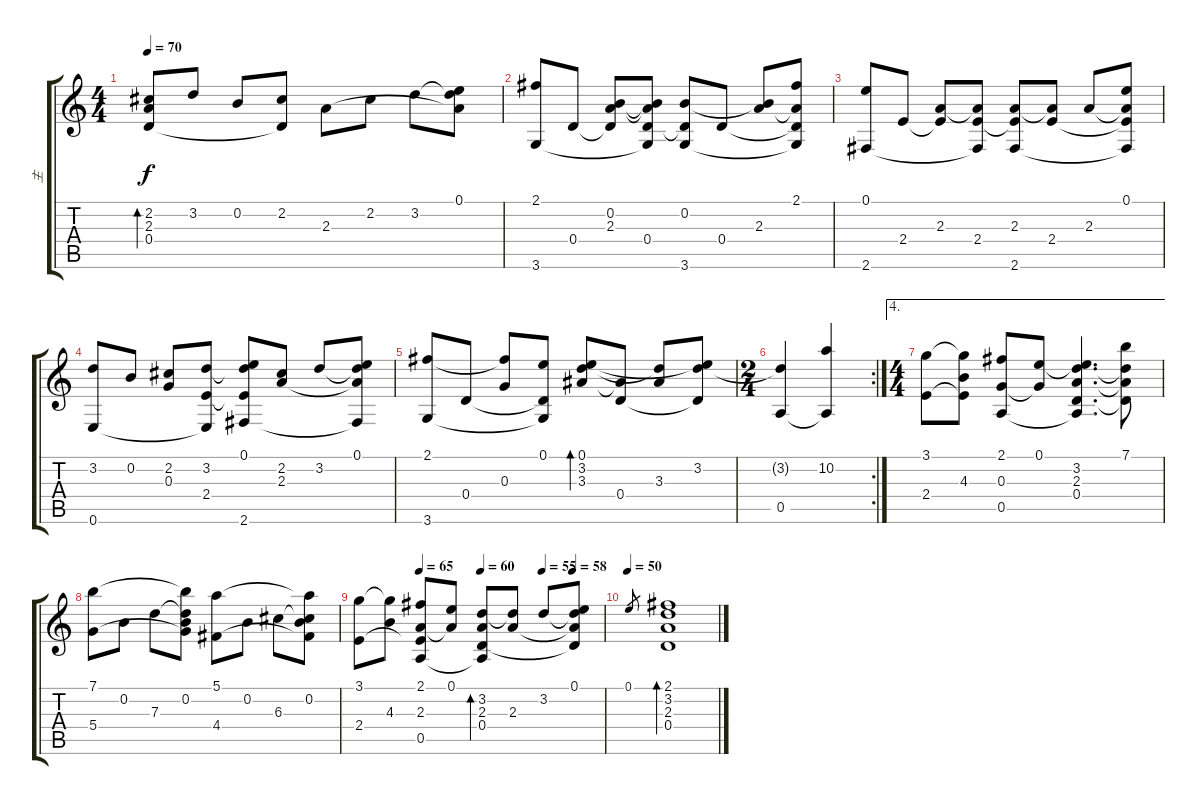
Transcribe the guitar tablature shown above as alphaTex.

\track ("主" "主") {instrument acousticguitarsteel}
\staff {score tabs}
\tuning (E4 B3 G3 D3 A2 E2) {hide}
\ts (4 4)
\tempo 70
\clef g2
\ks c
(2.2 2.3 0.4).8{bd 60 dy f} 3.2.8 0.2.8 (2.2 0.4{t}).8 2.3.8 2.2.8 3.2.8 (0.1 3.2{t} 2.3{t}).8 |
(2.1 3.6).8 0.4.8 (0.2 2.3 0.4{t}).8 (0.2{t} 2.3{t} 0.4 3.6{t}).8 (0.2 0.4{t} 3.6).8 0.4.8 (0.2{t} 2.3).8 (2.1 2.3{t} 0.4{t} 3.6{t}).8 |
(0.1 2.6).8 2.4.8 (2.3 2.4{t}).8 (2.3{t} 2.4 2.6{t}).8 (2.3 2.4{t} 2.6).8 (2.3{t} 2.4).8 2.3.8 (0.1 2.3{t} 2.4{t} 2.6{t}).8 |
(3.2 0.6).8 0.2.8 (2.2 0.3).8 (3.2 2.4 0.6{t}).8 (0.1 3.2{t} 2.4{t} 2.6).8 (2.2 2.3).8 3.2.8 (0.1 3.2{t} 2.3{t} 2.6{t}).8 |
(2.1 3.6).8{txt ""} 0.4.8 (2.1{t} 0.3).8 (0.1 0.4{t} 3.6{t}).8 (0.1 3.2 3.3).8{bd 60} (3.3{t} 0.4).8 (3.2{t} 3.3).8 (0.1{t} 3.2 0.4{t}).8 |
\rc 2
\ts (2 4)
(3.2{t} 0.5).4 (10.2 0.5{t}).4 |
\ae 4
\ts (4 4)
(3.1 2.4).8 (3.1{t} 4.3 2.4{t}).8 (2.1 0.3 0.5).8 (0.1 0.3{t}).8 (0.1{t} 3.2 2.3 0.4 0.5{t}).4{d} (7.1 3.2{t} 2.3{t} 0.4{t}).8 |
(7.1 5.4).8 0.2.8 7.3.8 (7.1{t} 0.2 7.3{t} 5.4{t}).8 (5.1 4.4).8 0.2.8 6.3.8 (5.1{t} 0.2 6.3{t} 4.4{t}).8 |
\tempo (65 0.25)
\tempo (60 0.5)
\tempo (55 0.75)
\tempo (58 0.875)
(3.1 2.4).8 (3.1{t} 4.3).8 (2.1 2.3 2.4{t} 0.5).8 (0.1 2.3{t}).8 (3.2 2.3 0.4 0.5{t}).8{bd 240} (3.2{t} 2.3).8 3.2.8 (0.1 3.2{t} 2.3{t} 0.4{t}).8 |
\tempo 50
0.1.8{gr} (2.1 3.2 2.3 0.4).1{bd 240}
